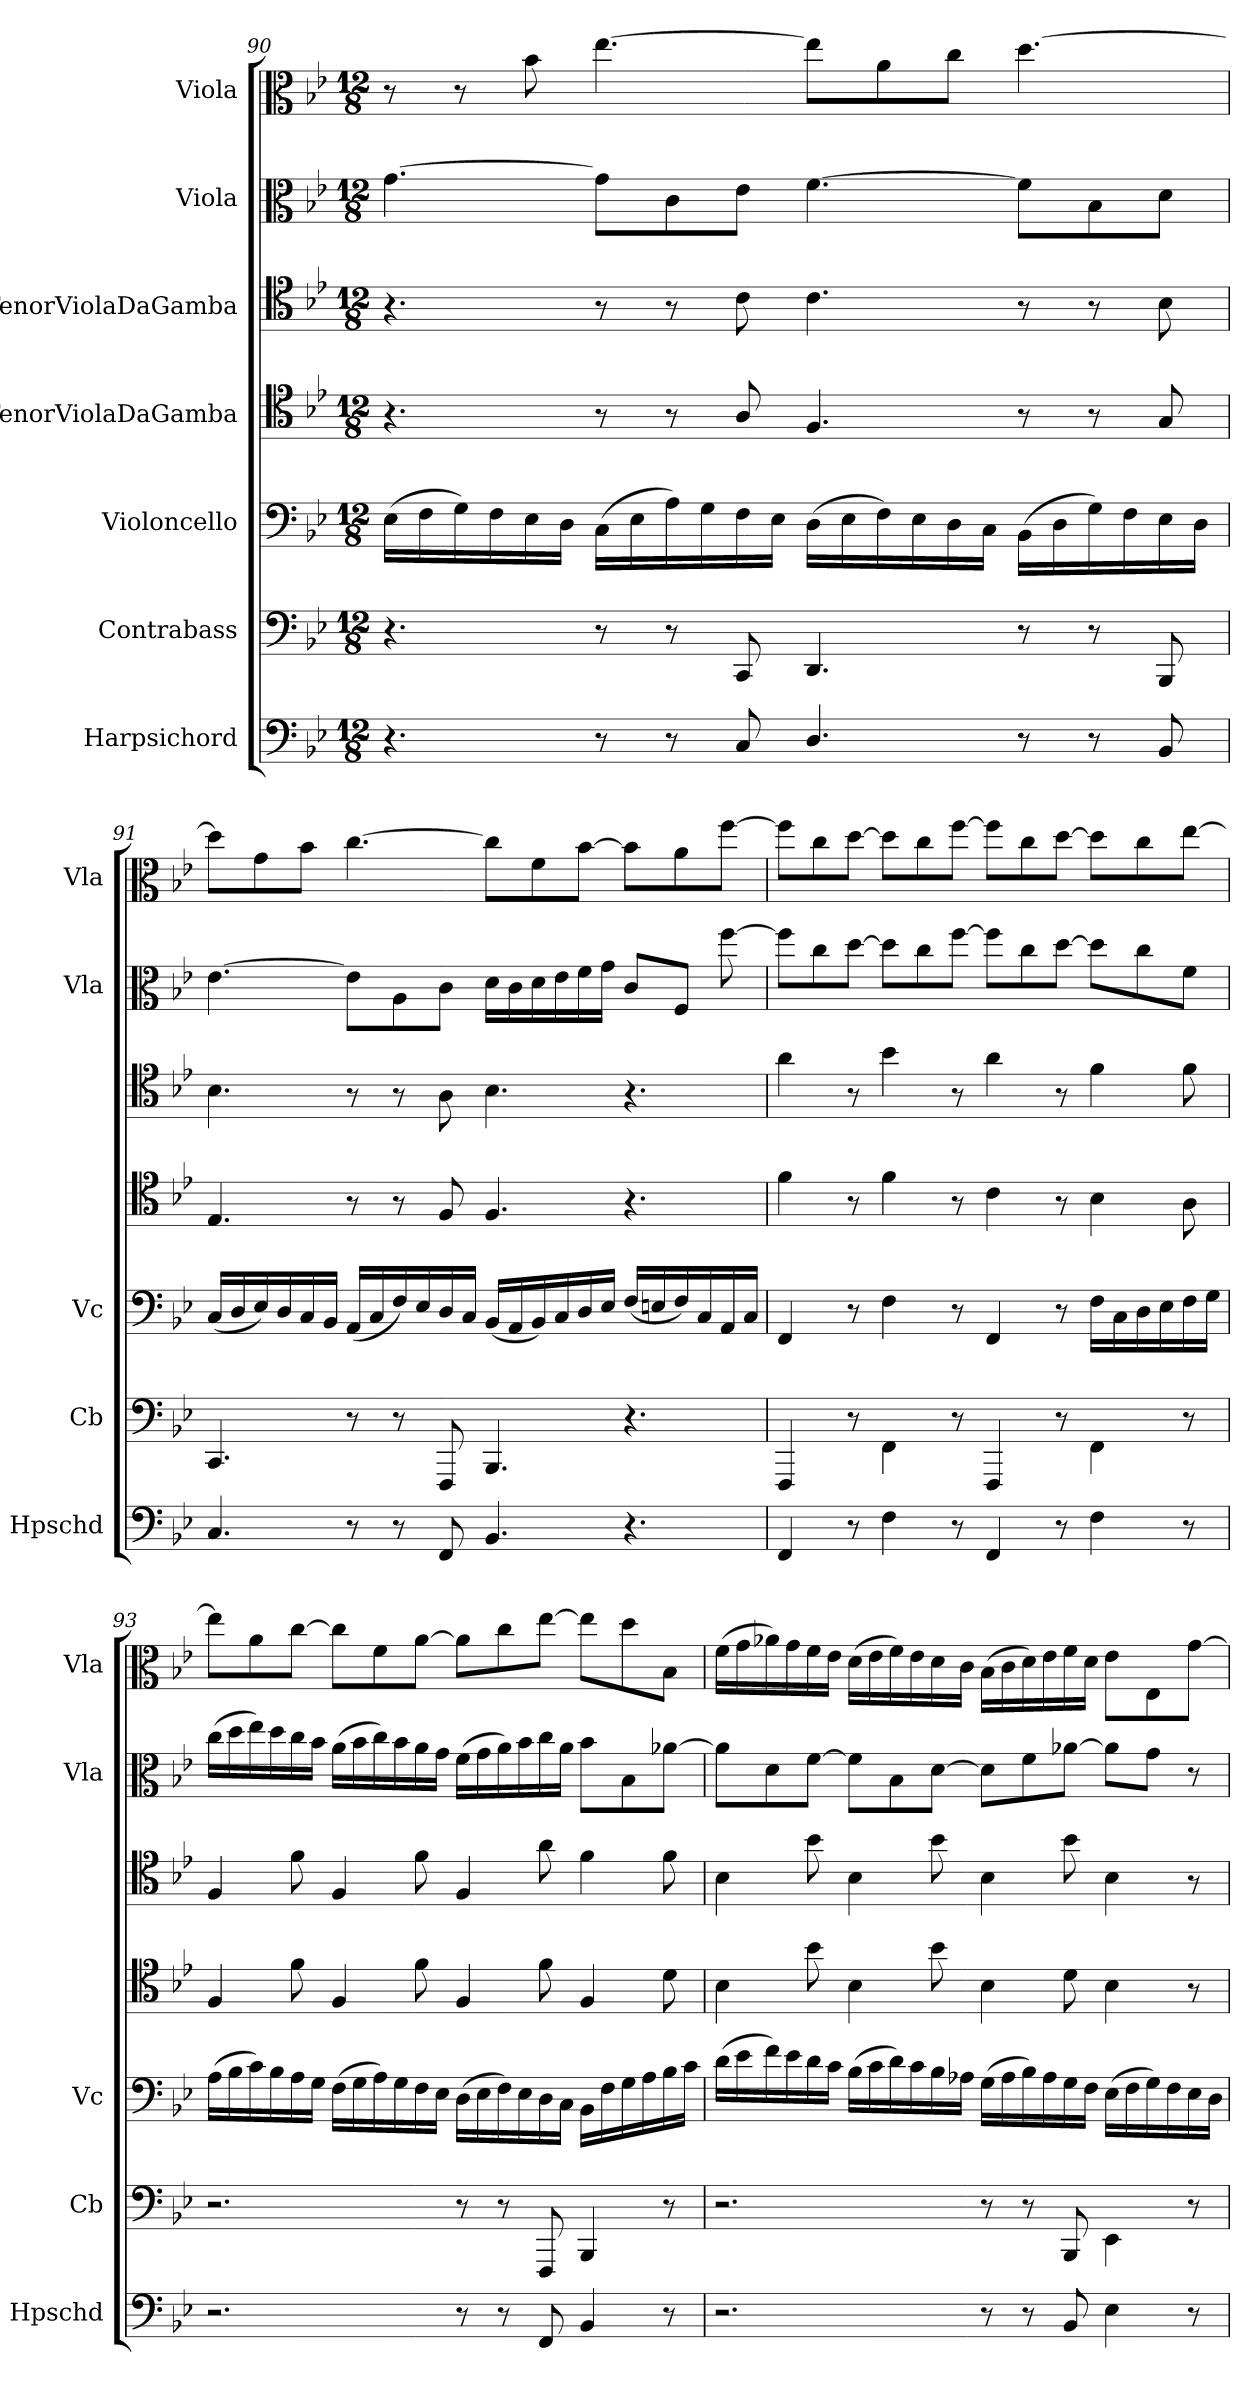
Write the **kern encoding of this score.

**kern	**kern	**kern	**kern	**kern	**kern	**kern
*part7	*part6	*part5	*part4	*part3	*part2	*part1
*staff7	*staff6	*staff5	*staff4	*staff3	*staff2	*staff1
*I"Harpsichord	*I"Contrabass	*I"Violoncello	*I"TenorViolaDaGamba	*I"TenorViolaDaGamba	*I"Viola	*I"Viola
*I'Hpschd	*I'Cb	*I'Vc	*	*	*I'Vla	*I'Vla
*clefF4	*clefF4	*clefF4	*clefC4	*clefC4	*clefC3	*clefC3
*k[b-e-]	*k[b-e-]	*k[b-e-]	*k[b-e-]	*k[b-e-]	*k[b-e-]	*k[b-e-]
*B-:	*B-:	*B-:	*B-:	*B-:	*B-:	*B-:
*M12/8	*M12/8	*M12/8	*M12/8	*M12/8	*M12/8	*M12/8
=90	=90	=90	=90	=90	=90	=90
4.r	4.r	(16E-\LL	4.r	4.r	[4.g\	8r
.	.	16F\	.	.	.	.
.	.	16G\)	.	.	.	8r
.	.	16F\	.	.	.	.
.	.	16E-\	.	.	.	8b-\
.	.	16D\JJ	.	.	.	.
8r	8r	(16C\LL	8r	8r	8g\L]	[4.ee-\
.	.	16E-\	.	.	.	.
8r	8r	16A\)	8r	8r	8c\	.
.	.	16G\	.	.	.	.
8C/	8CC/	16F\	8A/	8c\	8e-\J	.
.	.	16E-\JJ	.	.	.	.
4.D/	4.DD/	(16D\LL	4.F/	4.c\	[4.f\	8ee-\L]
.	.	16E-\	.	.	.	.
.	.	16F\)	.	.	.	8a\
.	.	16E-\	.	.	.	.
.	.	16D\	.	.	.	8cc\J
.	.	16C\JJ	.	.	.	.
8r	8r	(16BB-\LL	8r	8r	8f\L]	[4.dd\
.	.	16D\	.	.	.	.
8r	8r	16G\)	8r	8r	8B-\	.
.	.	16F\	.	.	.	.
8BB-/	8BBB-/	16E-\	8G/	8B-\	8d\J	.
.	.	16D\JJ	.	.	.	.
=91	=91	=91	=91	=91	=91	=91
4.C/	4.CC/	(16C/LL	4.E-/	4.B-\	[4.e-\	8dd\L]
.	.	16D/	.	.	.	.
.	.	16E-/)	.	.	.	8g\
.	.	16D/	.	.	.	.
.	.	16C/	.	.	.	8b-\J
.	.	16BB-/JJ	.	.	.	.
8r	8r	(16AA/LL	8r	8r	8e-\L]	[4.cc\
.	.	16C/	.	.	.	.
8r	8r	16F/)	8r	8r	8A\	.
.	.	16E-/	.	.	.	.
8FF/	8FFF/	16D/	8F/	8A\	8c\J	.
.	.	16C/JJ	.	.	.	.
4.BB-/	4.BBB-/	(16BB-/LL	4.F/	4.B-\	16d\LL	8cc\L]
.	.	16AA/	.	.	16c\	.
.	.	16BB-/)	.	.	16d\	8f\
.	.	16C/	.	.	16e-\	.
.	.	16D/	.	.	16f\	[8b-\J
.	.	16E-/JJ	.	.	16g\JJ	.
4.r	4.r	(16F/LL	4.r	4.r	8c/L	8b-\L]
.	.	16En/	.	.	.	.
.	.	16F/)	.	.	8F/J	8a\
.	.	16C/	.	.	.	.
.	.	16AA/	.	.	[8ff\	[8ff\J
.	.	16C/JJ	.	.	.	.
=92	=92	=92	=92	=92	=92	=92
4FF/	4FFF/	4FF/	4f\	4a\	8ff\L]	8ff\L]
.	.	.	.	.	8cc\	8cc\
8r	8r	8r	8r	8r	[8dd\J	[8dd\J
4F\	4FF\	4F\	4f\	4b-\	8dd\L]	8dd\L]
.	.	.	.	.	8cc\	8cc\
8r	8r	8r	8r	8r	[8ff\J	[8ff\J
4FF/	4FFF/	4FF/	4c\	4a\	8ff\L]	8ff\L]
.	.	.	.	.	8cc\	8cc\
8r	8r	8r	8r	8r	[8dd\J	[8dd\J
4F\	4FF\	16F\LL	4B-\	4f\	8dd\L]	8dd\L]
.	.	16C\	.	.	.	.
.	.	16D\	.	.	8cc\	8cc\
.	.	16E-\	.	.	.	.
8r	8r	16F\	8A\	8f\	8f\J	[8ee-\J
.	.	16G\JJ	.	.	.	.
=93	=93	=93	=93	=93	=93	=93
2.r	2.r	(16A\LL	4F/	4F/	(16cc\LL	8ee-\L]
.	.	16B-\	.	.	16dd\	.
.	.	16c\)	.	.	16ee-\)	8a\
.	.	16B-\	.	.	16dd\	.
.	.	16A\	8f\	8f\	16cc\	[8cc\J
.	.	16G\JJ	.	.	16b-\JJ	.
.	.	(16F\LL	4F/	4F/	(16a\LL	8cc\L]
.	.	16G\	.	.	16b-\	.
.	.	16A\)	.	.	16cc\)	8f\
.	.	16G\	.	.	16b-\	.
.	.	16F\	8f\	8f\	16a\	[8a\J
.	.	16E-\JJ	.	.	16g\JJ	.
8r	8r	(16D\LL	4F/	4F/	(16f\LL	8a\L]
.	.	16E-\	.	.	16g\	.
8r	8r	16F\)	.	.	16a\)	8cc\
.	.	16E-\	.	.	16b-\	.
8FF/	8FFF/	16D\	8f\	8a\	16cc\	[8ee-\J
.	.	16C\JJ	.	.	16a\JJ	.
4BB-/	4BBB-/	16BB-\LL	4F/	4f\	8b-\L	8ee-\L]
.	.	16F\	.	.	.	.
.	.	16G\	.	.	8B-\	8dd\
.	.	16A\	.	.	.	.
8r	8r	16B-\	8d\	8f\	[8a-X\J	8B-\J
.	.	16c\JJ	.	.	.	.
=94	=94	=94	=94	=94	=94	=94
2.r	2.r	(16d\LL	4B-\	4B-\	8a-\L]	(16f\LL
.	.	16e-\	.	.	.	16g\
.	.	16f\)	.	.	8d\	16a-X\)
.	.	16e-\	.	.	.	16g\
.	.	16d\	8b-\	8b-\	[8f\J	16f\
.	.	16c\JJ	.	.	.	16e-\JJ
.	.	(16B-\LL	4B-\	4B-\	8f\L]	(16d\LL
.	.	16c\	.	.	.	16e-\
.	.	16d\)	.	.	8B-\	16f\)
.	.	16c\	.	.	.	16e-\
.	.	16B-\	8b-\	8b-\	[8d\J	16d\
.	.	16A-X\JJ	.	.	.	16c\JJ
8r	8r	(16G\LL	4B-\	4B-\	8d\L]	(16B-\LL
.	.	16A-\	.	.	.	16c\
8r	8r	16B-\)	.	.	8f\	16d\)
.	.	16A-\	.	.	.	16e-\
8BB-/	8BBB-/	16G\	8d\	8b-\	[8a-X\J	16f\
.	.	16F\JJ	.	.	.	16d\JJ
4E-\	4EE-\	(16E-\LL	4B-\	4B-\	8a-\L]	8e-\L
.	.	16F\	.	.	.	.
.	.	16G\)	.	.	8g\J	8E-\
.	.	16F\	.	.	.	.
8r	8r	16E-\	8r	8r	8r	[8g\J
.	.	16D\JJ	.	.	.	.
=	=	=	=	=	=	=
*-	*-	*-	*-	*-	*-	*-
